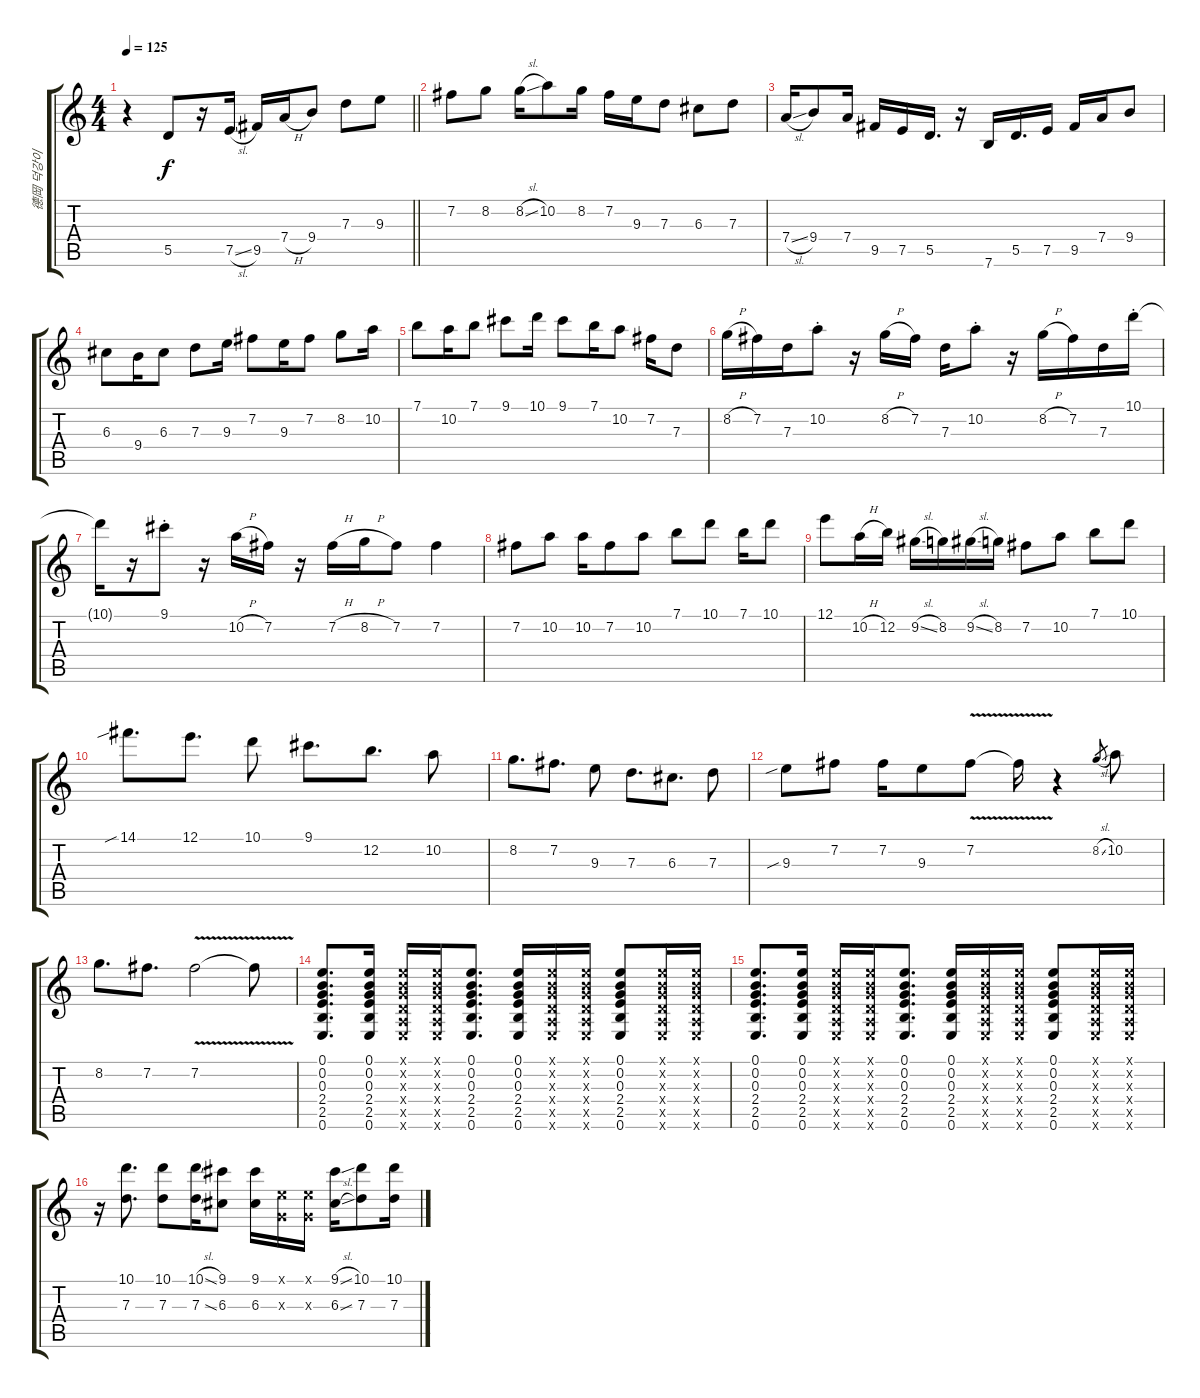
\track ("德岡 덕강이" "德岡 덕강이") {instrument acousticguitarsteel}
\staff {score tabs}
\tuning (E4 B3 G3 D3 A2 E2) {hide}
\ts (4 4)
\tempo 125
\clef g2
\barLineRight lightlight
\ks c
r.4{dy f} 5.5.8 r.16 7.5{sl}.16 9.5.16 7.4{h}.16 9.4.8 7.3.8 9.3.8 |
7.2.8 8.2.8 8.2{sl}.16 10.2.8 8.2.16 7.2.16 9.3.16 7.3.8 6.3.8 7.3.8 |
7.4{sl}.16 9.4.8 7.4.16 9.5.16 7.5.16 5.5.16{d} r.16 7.6.16 5.5.16{d} 7.5.16 9.5.16 7.4.16 9.4.8 |
6.3.8 9.4.16 6.3.8 7.3.8 9.3.16 7.2.8 9.3.16 7.2.8 8.2.8 10.2.16 |
7.1.8 10.2.16 7.1.8 9.1.8 10.1.16 9.1.8 7.1.16 10.2.8 7.2.16 7.3.8 |
8.2{h}.16 7.2.16 7.3.16 10.2{st}.8 r.16 8.2{h}.16 7.2.16 7.3.16 10.2{st}.8 r.16 8.2{h}.16 7.2.16 7.3.16 10.1{st}.16 |
10.1{t}.16 r.16 9.1{st}.8 r.16 10.2{h}.16 7.2.16 r.16 7.2{h}.16 8.2{h}.16 7.2.8 7.2.4 |
7.2.8 10.2.8 10.2.16 7.2.8 10.2.8 7.1.8 10.1.8 7.1.16 10.1.8 |
12.1.8 10.2{h}.16 12.2.16 9.2{sl}.16 8.2.16 9.2{sl}.16 8.2.16 7.2.8 10.2.8 7.1.8 10.1.8 |
14.1{sib}.8{d} 12.1.8{d} 10.1.8 9.1.8{d} 12.2.8{d} 10.2.8 |
8.2.8{d} 7.2.8{d} 9.3.8 7.3.8{d} 6.3.8{d} 7.3.8 |
9.3{sib}.8 7.2.8 7.2.16 9.3.8 7.2{v}.8 7.2{v t}.16 r.4 8.2{sl}.8{gr} 10.2.8 |
8.2.8{d} 7.2.8{d} 7.2{v}.2 7.2{v t}.8 |
(0.1 0.2 0.3 2.4 2.5 0.6).8{d} (0.1 0.2 0.3 2.4 2.5 0.6).16 (0.1{x} 0.2{x} 0.3{x} 0.4{x} 0.5{x} 0.6{x}).16 (0.1{x} 0.2{x} 0.3{x} 0.4{x} 0.5{x} 0.6{x}).16 (0.1 0.2 0.3 2.4 2.5 0.6).8{d} (0.1 0.2 0.3 2.4 2.5 0.6).16 (0.1{x} 0.2{x} 0.3{x} 0.4{x} 0.5{x} 0.6{x}).16 (0.1{x} 0.2{x} 0.3{x} 0.4{x} 0.5{x} 0.6{x}).16 (0.1 0.2 0.3 2.4 2.5 0.6).8 (0.1{x} 0.2{x} 0.3{x} 0.4{x} 0.5{x} 0.6{x}).16 (0.1{x} 0.2{x} 0.3{x} 0.4{x} 0.5{x} 0.6{x}).16 |
(0.1 0.2 0.3 2.4 2.5 0.6).8{d} (0.1 0.2 0.3 2.4 2.5 0.6).16 (0.1{x} 0.2{x} 0.3{x} 0.4{x} 0.5{x} 0.6{x}).16 (0.1{x} 0.2{x} 0.3{x} 0.4{x} 0.5{x} 0.6{x}).16 (0.1 0.2 0.3 2.4 2.5 0.6).8{d} (0.1 0.2 0.3 2.4 2.5 0.6).16 (0.1{x} 0.2{x} 0.3{x} 0.4{x} 0.5{x} 0.6{x}).16 (0.1{x} 0.2{x} 0.3{x} 0.4{x} 0.5{x} 0.6{x}).16 (0.1 0.2 0.3 2.4 2.5 0.6).8 (0.1{x} 0.2{x} 0.3{x} 0.4{x} 0.5{x} 0.6{x}).16 (0.1{x} 0.2{x} 0.3{x} 0.4{x} 0.5{x} 0.6{x}).16 |
r.16 (10.1 7.3).8{d} (10.1 7.3).8 (10.1{sl} 7.3{sl}).16 (9.1 6.3).8 (9.1 6.3).16 (0.1{x} 0.3{x}).16 (0.1{x} 0.3{x}).16 (9.1{sl} 6.3{sl}).16 (10.1 7.3).8 (10.1 7.3).16
